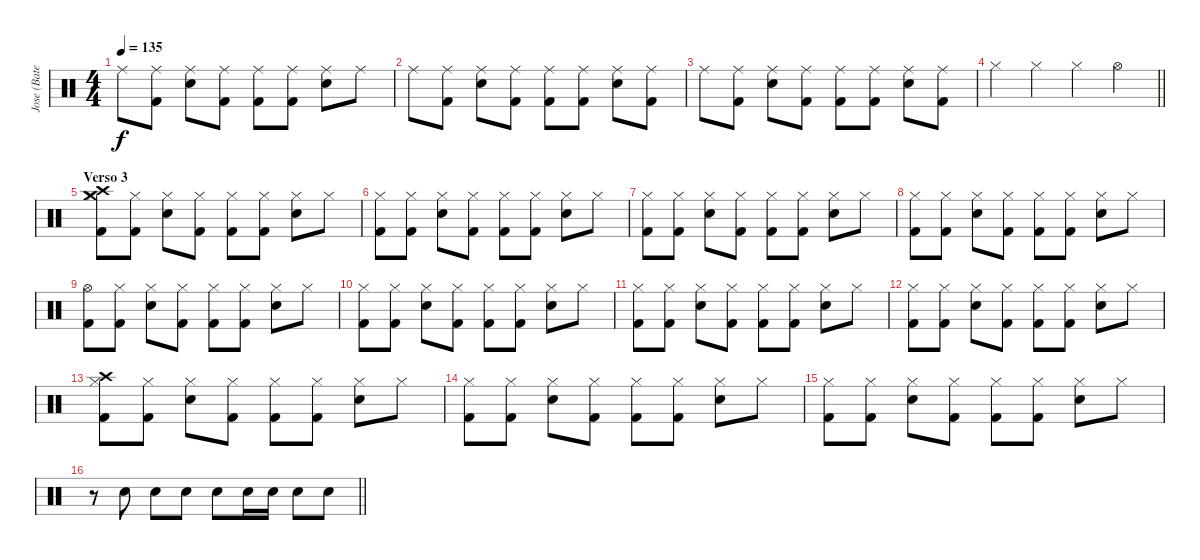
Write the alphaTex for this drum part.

\track ("Jose (Bateria)" "Jose (Bate") {instrument percussion}
\staff {score}
\articulation defaults
\ts (4 4)
\tempo 135
\clef neutral
\ks c "Ride (middle)".8{dy f}
("Ride (middle)" "Kick (hit) 2").8 ("Ride (middle)" "Snare (hit) 2").8 ("Ride (middle)" "Kick (hit) 2").8 ("Ride (middle)" "Kick (hit) 2").8 ("Ride (middle)" "Kick (hit) 2").8 ("Ride (middle)" "Snare (hit) 2").8 "Ride (middle)".8 |
"Ride (middle)".8 ("Ride (middle)" "Kick (hit) 2").8 ("Ride (middle)" "Snare (hit) 2").8 ("Ride (middle)" "Kick (hit) 2").8 ("Ride (middle)" "Kick (hit) 2").8 ("Ride (middle)" "Kick (hit) 2").8 ("Ride (middle)" "Snare (hit) 2").8 ("Ride (middle)" "Kick (hit) 2").8 |
"Ride (middle)".8 ("Ride (middle)" "Kick (hit) 2").8 ("Ride (middle)" "Snare (hit) 2").8 ("Ride (middle)" "Kick (hit) 2").8 ("Ride (middle)" "Kick (hit) 2").8 ("Ride (middle)" "Kick (hit) 2").8 ("Ride (middle)" "Snare (hit) 2").8 ("Ride (middle)" "Kick (hit) 2").8 |
\barLineRight lightlight "Hi-Hat (closed)".4 "Hi-Hat (closed)".4 "Hi-Hat (closed)".4 "Hi-Hat (open)".4
|
\section ("" "Verso 3")
("Hi-Hat (closed)" "Kick (hit) 2" "Crash high (hit)" "Crash medium (hit)").8 ("Hi-Hat (closed)" "Kick (hit) 2").8 ("Hi-Hat (closed)" "Snare (hit) 2").8 ("Hi-Hat (closed)" "Kick (hit) 2").8 ("Hi-Hat (closed)" "Kick (hit) 2").8 ("Hi-Hat (closed)" "Kick (hit) 2").8 ("Hi-Hat (closed)" "Snare (hit) 2").8 "Hi-Hat (closed)".8 |
("Hi-Hat (closed)" "Kick (hit) 2").8 ("Hi-Hat (closed)" "Kick (hit) 2").8 ("Hi-Hat (closed)" "Snare (hit) 2").8 ("Hi-Hat (closed)" "Kick (hit) 2").8 ("Hi-Hat (closed)" "Kick (hit) 2").8 ("Hi-Hat (closed)" "Kick (hit) 2").8 ("Hi-Hat (closed)" "Snare (hit) 2").8 "Hi-Hat (closed)".8 |
("Hi-Hat (closed)" "Kick (hit) 2").8 ("Hi-Hat (closed)" "Kick (hit) 2").8 ("Hi-Hat (closed)" "Snare (hit) 2").8 ("Hi-Hat (closed)" "Kick (hit) 2").8 ("Hi-Hat (closed)" "Kick (hit) 2").8 ("Hi-Hat (closed)" "Kick (hit) 2").8 ("Hi-Hat (closed)" "Snare (hit) 2").8 "Hi-Hat (closed)".8 |
("Hi-Hat (closed)" "Kick (hit) 2").8 ("Hi-Hat (closed)" "Kick (hit) 2").8 ("Hi-Hat (closed)" "Snare (hit) 2").8 ("Hi-Hat (closed)" "Kick (hit) 2").8 ("Hi-Hat (closed)" "Kick (hit) 2").8 ("Hi-Hat (closed)" "Kick (hit) 2").8 ("Hi-Hat (closed)" "Snare (hit) 2").8 "Hi-Hat (closed)".8 |
("Hi-Hat (open)" "Kick (hit) 2").8 ("Hi-Hat (closed)" "Kick (hit) 2").8 ("Hi-Hat (closed)" "Snare (hit) 2").8 ("Hi-Hat (closed)" "Kick (hit) 2").8 ("Hi-Hat (closed)" "Kick (hit) 2").8 ("Hi-Hat (closed)" "Kick (hit) 2").8 ("Hi-Hat (closed)" "Snare (hit) 2").8 "Hi-Hat (closed)".8 |
("Hi-Hat (closed)" "Kick (hit) 2").8 ("Hi-Hat (closed)" "Kick (hit) 2").8 ("Hi-Hat (closed)" "Snare (hit) 2").8 ("Hi-Hat (closed)" "Kick (hit) 2").8 ("Hi-Hat (closed)" "Kick (hit) 2").8 ("Hi-Hat (closed)" "Kick (hit) 2").8 ("Hi-Hat (closed)" "Snare (hit) 2").8 "Hi-Hat (closed)".8 |
("Hi-Hat (closed)" "Kick (hit) 2").8 ("Hi-Hat (closed)" "Kick (hit) 2").8 ("Hi-Hat (closed)" "Snare (hit) 2").8 ("Hi-Hat (closed)" "Kick (hit) 2").8 ("Hi-Hat (closed)" "Kick (hit) 2").8 ("Hi-Hat (closed)" "Kick (hit) 2").8 ("Hi-Hat (closed)" "Snare (hit) 2").8 "Hi-Hat (closed)".8 |
("Hi-Hat (closed)" "Kick (hit) 2").8 ("Hi-Hat (closed)" "Kick (hit) 2").8 ("Hi-Hat (closed)" "Snare (hit) 2").8 ("Hi-Hat (closed)" "Kick (hit) 2").8 ("Hi-Hat (closed)" "Kick (hit) 2").8 ("Hi-Hat (closed)" "Kick (hit) 2").8 ("Hi-Hat (closed)" "Snare (hit) 2").8 "Hi-Hat (closed)".8 |
("Hi-Hat (closed)" "Kick (hit) 2" "Crash high (hit)").8 ("Hi-Hat (closed)" "Kick (hit) 2").8 ("Hi-Hat (closed)" "Snare (hit) 2").8 ("Hi-Hat (closed)" "Kick (hit) 2").8 ("Hi-Hat (closed)" "Kick (hit) 2").8 ("Hi-Hat (closed)" "Kick (hit) 2").8 ("Hi-Hat (closed)" "Snare (hit) 2").8 "Hi-Hat (closed)".8 |
("Hi-Hat (closed)" "Kick (hit) 2").8 ("Hi-Hat (closed)" "Kick (hit) 2").8 ("Hi-Hat (closed)" "Snare (hit) 2").8 ("Hi-Hat (closed)" "Kick (hit) 2").8 ("Hi-Hat (closed)" "Kick (hit) 2").8 ("Hi-Hat (closed)" "Kick (hit) 2").8 ("Hi-Hat (closed)" "Snare (hit) 2").8 "Hi-Hat (closed)".8 |
("Hi-Hat (closed)" "Kick (hit) 2").8 ("Hi-Hat (closed)" "Kick (hit) 2").8 ("Hi-Hat (closed)" "Snare (hit) 2").8 ("Hi-Hat (closed)" "Kick (hit) 2").8 ("Hi-Hat (closed)" "Kick (hit) 2").8 ("Hi-Hat (closed)" "Kick (hit) 2").8 ("Hi-Hat (closed)" "Snare (hit) 2").8 "Hi-Hat (closed)".8 |
\barLineRight lightlight
r.8 "Snare (hit) 2".8 "Snare (hit) 2".8 "Snare (hit) 2".8 "Snare (hit) 2".8 "Snare (hit) 2".16 "Snare (hit) 2".16 "Snare (hit) 2".8 "Snare (hit) 2".8
